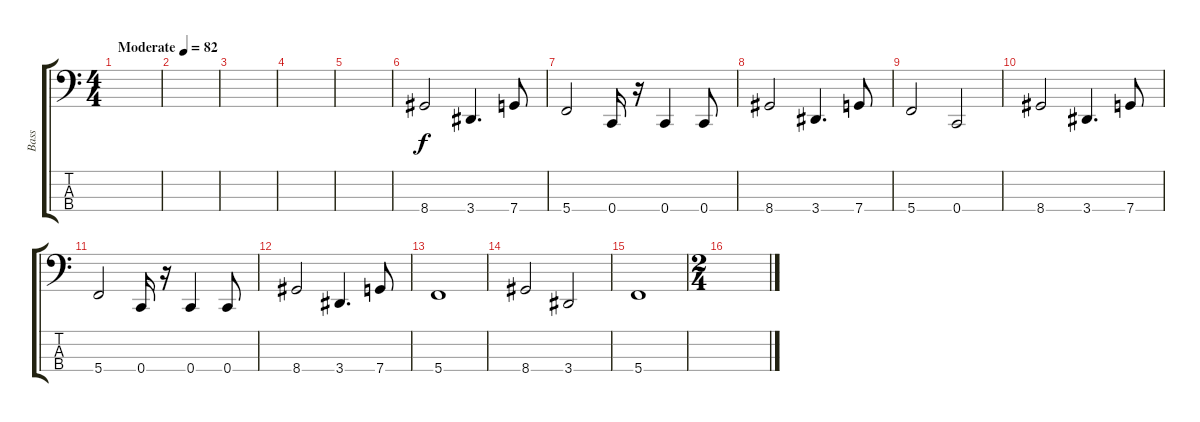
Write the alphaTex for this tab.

\track ("Bass" "Bass") {instrument electricbassfinger}
\staff {score tabs}
\tuning (F2 C2 G1 C1) {hide}
\ts (4 4)
\tempo (82 "Moderate")
\clef f4
\ks c
|
|
|
|
|
8.4.2 3.4.4{d} 7.4.8 |
5.4.2 0.4.16 r.16 0.4.4 0.4.8 |
8.4.2 3.4.4{d} 7.4.8 |
5.4.2 0.4.2 |
8.4.2 3.4.4{d} 7.4.8 |
5.4.2 0.4.16 r.16 0.4.4 0.4.8 |
8.4.2 3.4.4{d} 7.4.8 |
5.4.1 |
8.4.2 3.4.2 |
5.4.1 |
\ts (2 4)
